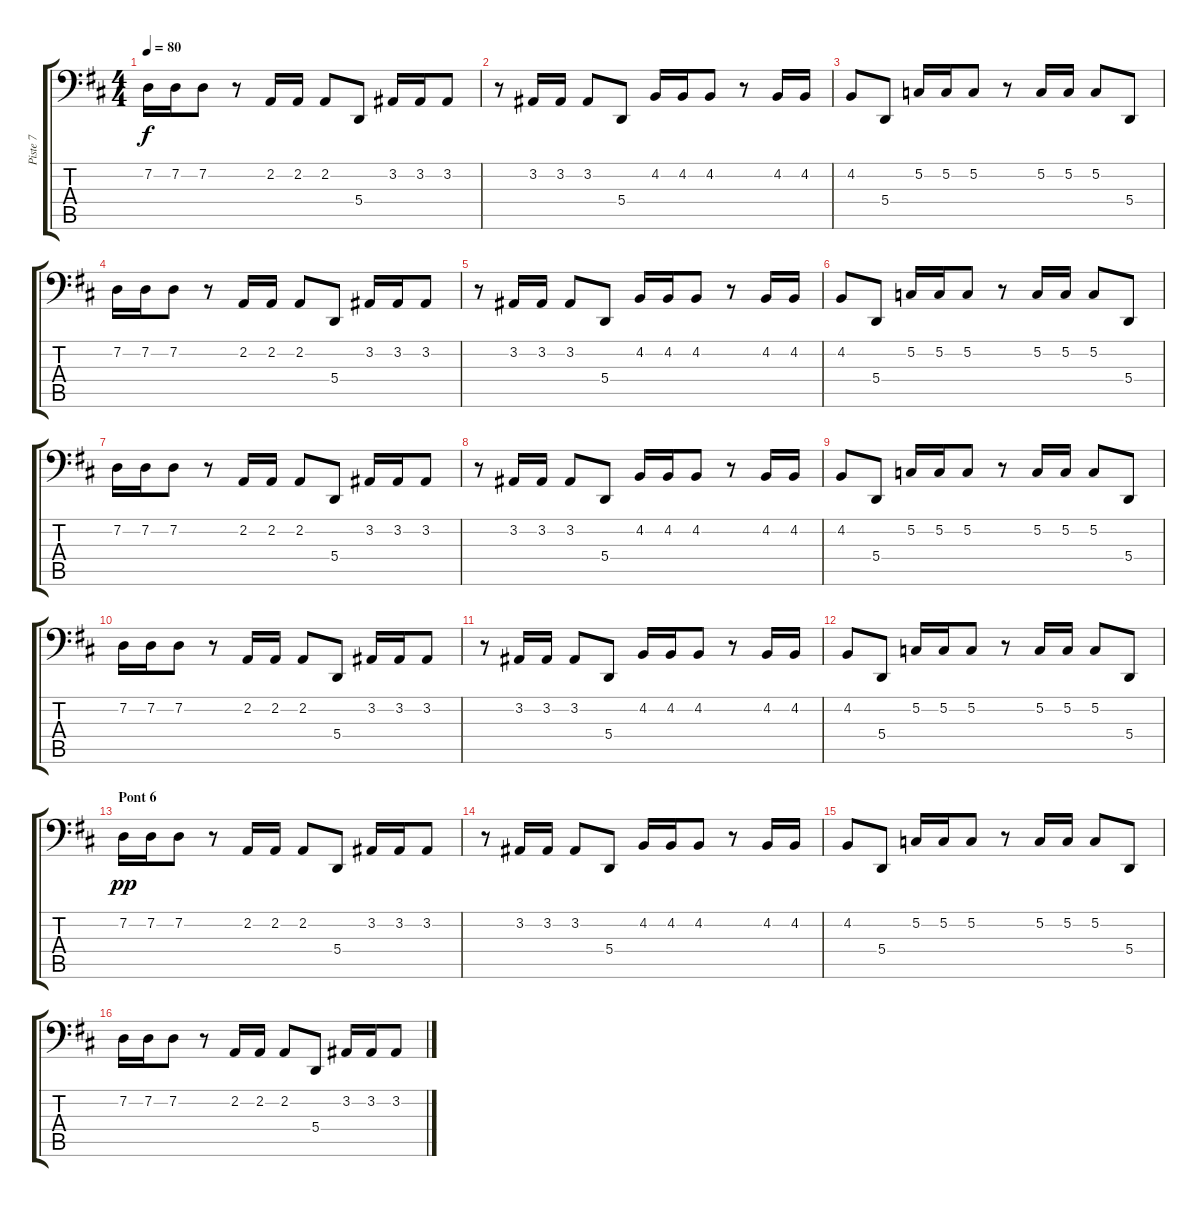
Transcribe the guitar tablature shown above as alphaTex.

\track ("Piste 7" "Piste 7") {instrument stringensemble1}
\staff {score tabs}
\tuning (C3 G2 D2 A1 E1 B0) {hide}
\ts (4 4)
\tempo 80
\clef f4
\ks d
7.2.16{dy f} 7.2.16 7.2.8 r.8 2.2.16 2.2.16 2.2.8 5.4.8 3.2.16 3.2.16 3.2.8 |
r.8 3.2.16 3.2.16 3.2.8 5.4.8 4.2.16 4.2.16 4.2.8 r.8 4.2.16 4.2.16 |
4.2.8 5.4.8 5.2.16 5.2.16 5.2.8 r.8 5.2.16 5.2.16 5.2.8 5.4.8 |
7.2.16 7.2.16 7.2.8 r.8 2.2.16 2.2.16 2.2.8 5.4.8 3.2.16 3.2.16 3.2.8 |
r.8 3.2.16 3.2.16 3.2.8 5.4.8 4.2.16 4.2.16 4.2.8 r.8 4.2.16 4.2.16 |
4.2.8 5.4.8 5.2.16 5.2.16 5.2.8 r.8 5.2.16 5.2.16 5.2.8 5.4.8 |
7.2.16 7.2.16 7.2.8 r.8 2.2.16 2.2.16 2.2.8 5.4.8 3.2.16 3.2.16 3.2.8 |
r.8 3.2.16 3.2.16 3.2.8 5.4.8 4.2.16 4.2.16 4.2.8 r.8 4.2.16 4.2.16 |
4.2.8 5.4.8 5.2.16 5.2.16 5.2.8 r.8 5.2.16 5.2.16 5.2.8 5.4.8 |
7.2.16 7.2.16 7.2.8 r.8 2.2.16 2.2.16 2.2.8 5.4.8 3.2.16 3.2.16 3.2.8 |
r.8 3.2.16 3.2.16 3.2.8 5.4.8 4.2.16 4.2.16 4.2.8 r.8 4.2.16 4.2.16 |
4.2.8 5.4.8 5.2.16 5.2.16 5.2.8 r.8 5.2.16 5.2.16 5.2.8 5.4.8 |
\section ("" "Pont 6")
7.2.16{dy pp} 7.2.16 7.2.8 r.8 2.2.16 2.2.16 2.2.8 5.4.8 3.2.16 3.2.16 3.2.8 |
r.8 3.2.16 3.2.16 3.2.8 5.4.8 4.2.16 4.2.16 4.2.8 r.8 4.2.16 4.2.16 |
4.2.8 5.4.8 5.2.16 5.2.16 5.2.8 r.8 5.2.16 5.2.16 5.2.8 5.4.8 |
7.2.16 7.2.16 7.2.8 r.8 2.2.16 2.2.16 2.2.8 5.4.8 3.2.16 3.2.16 3.2.8
